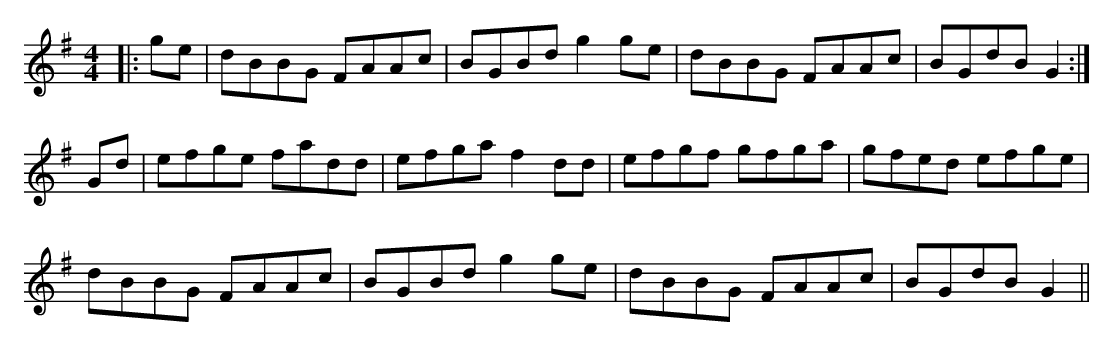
X:1
M:4/4
K:G
|:ge|dBBG FAAc|BGBd g2ge|dBBG FAAc|BGdB G2:|
Gd|efge fadd|efga f2dd|efgf gfga|gfed efge|
dBBG FAAc|BGBd g2ge|dBBG FAAc|BGdB G2||
